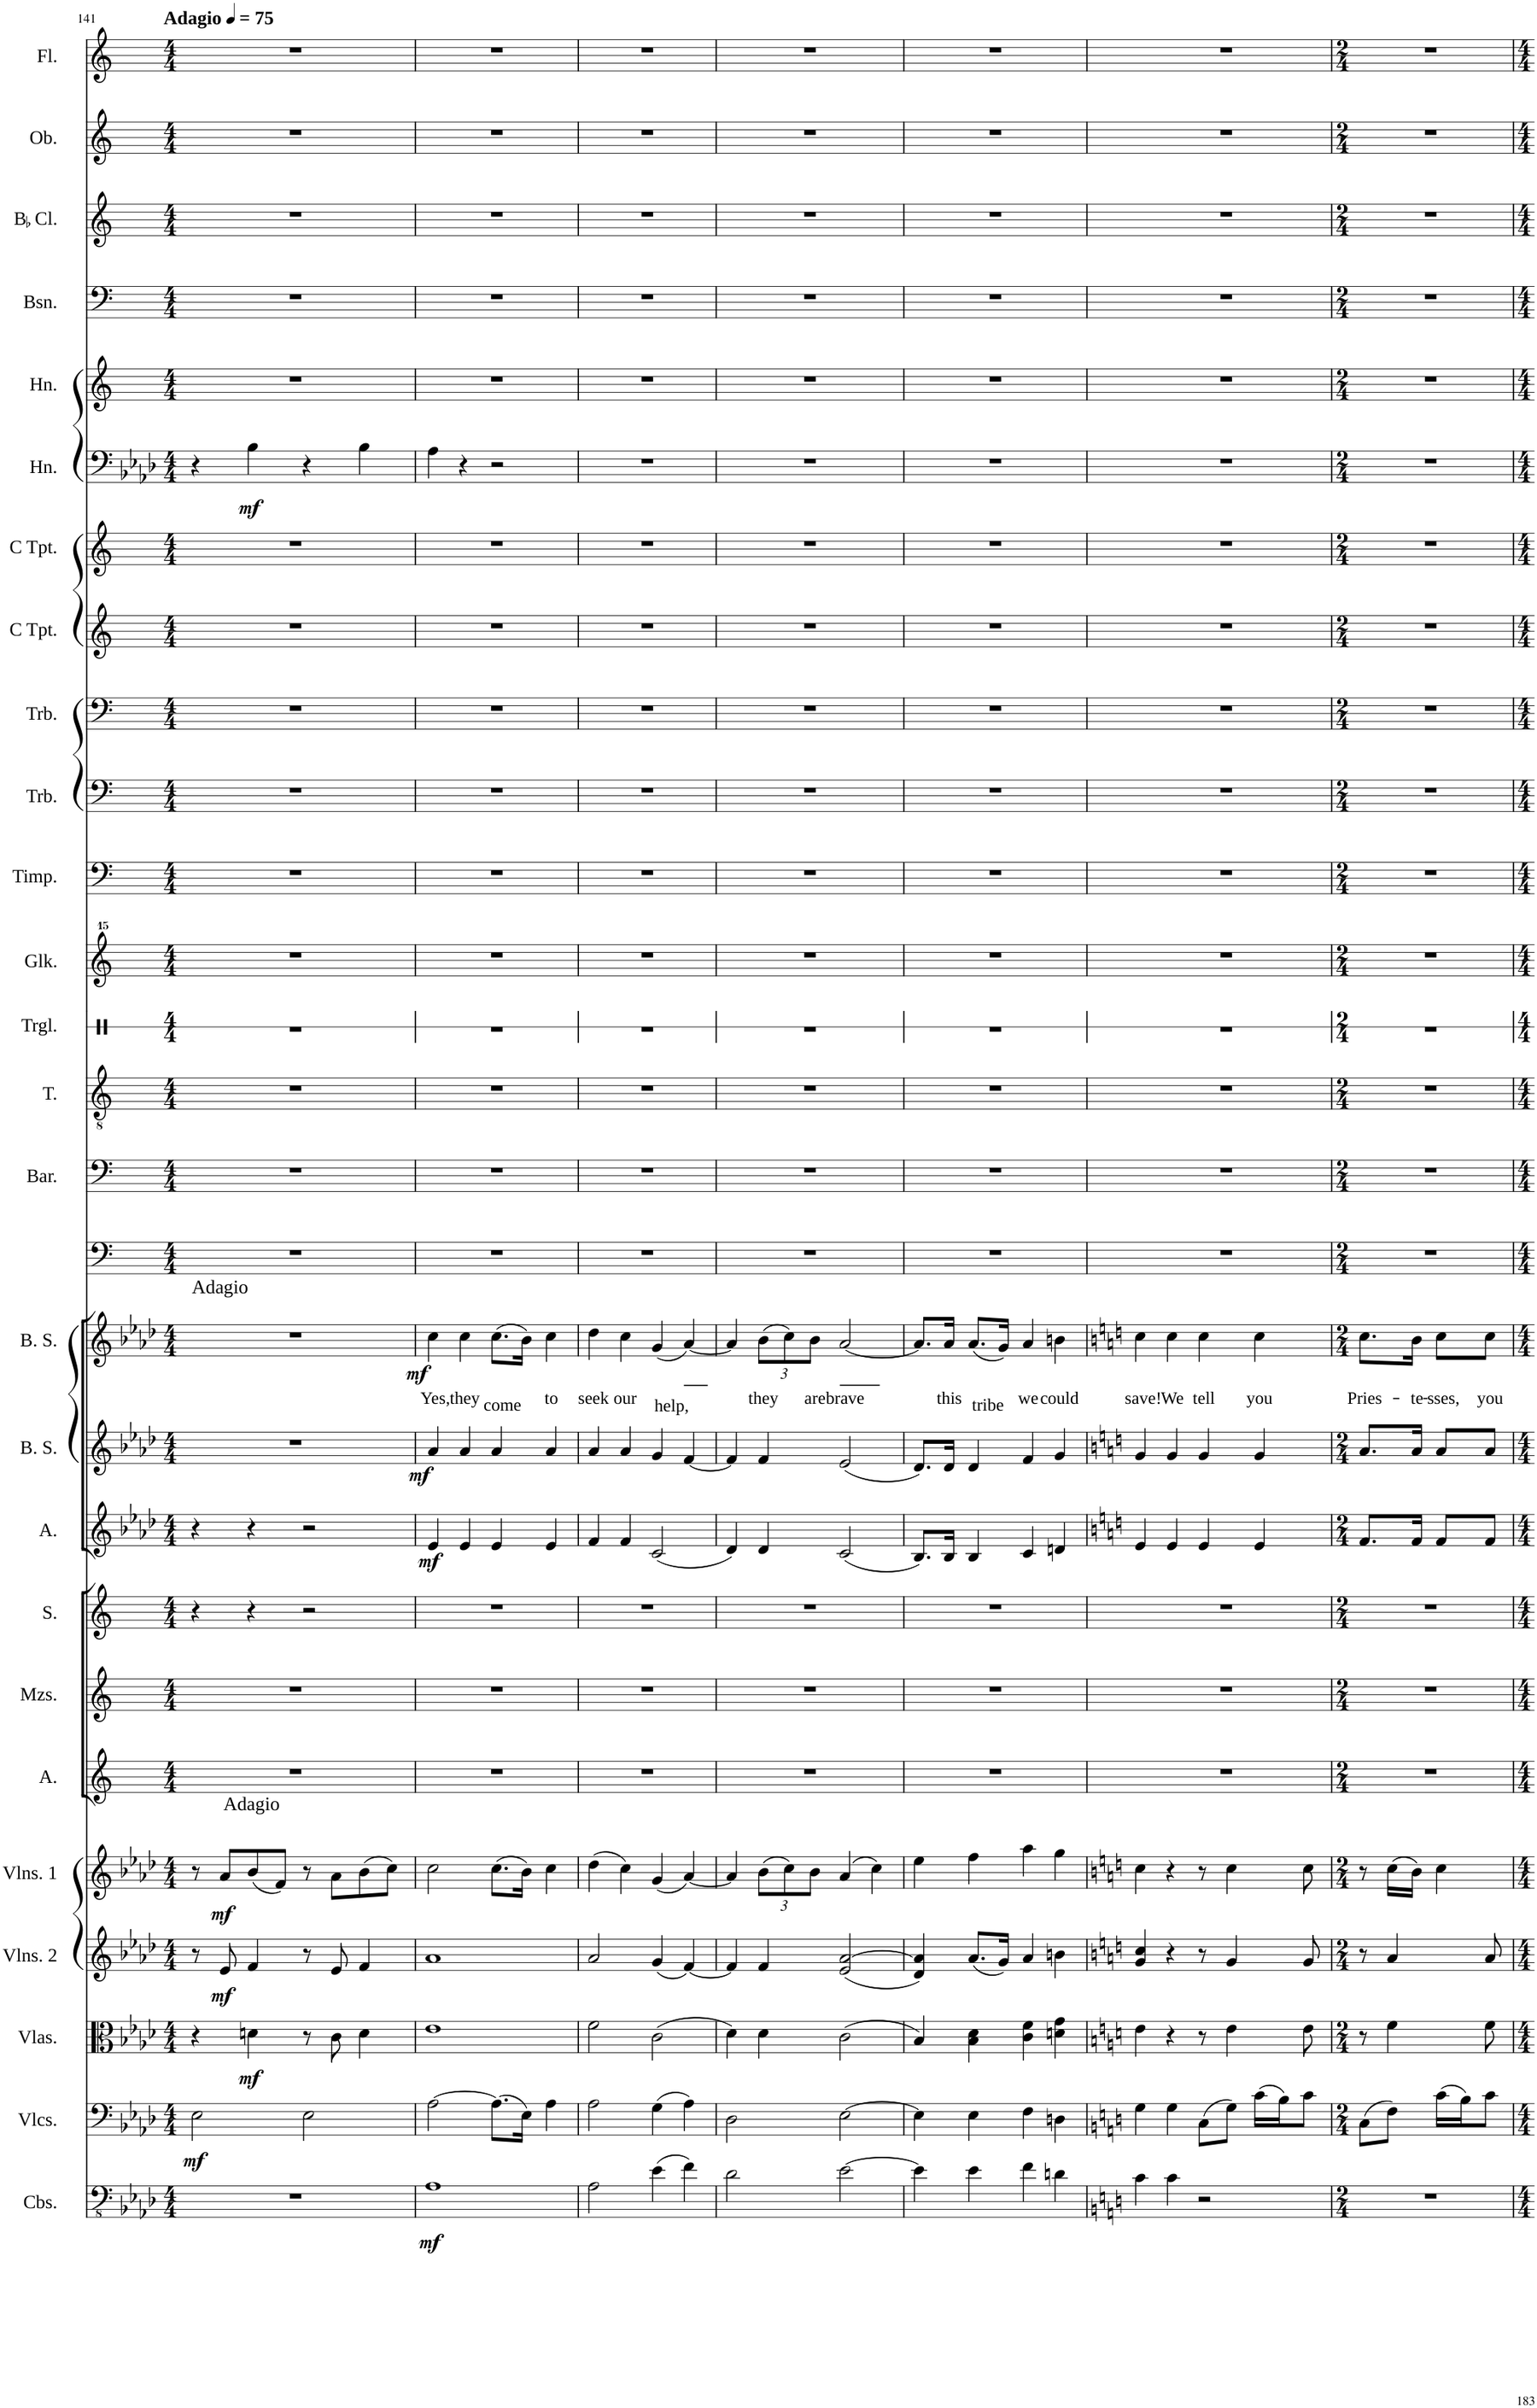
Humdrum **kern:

**kern	**dynam	**kern	**dynam	**kern	**dynam	**kern	**dynam	**kern	**dynam	**kern	**kern	**kern	**kern	**dynam	**kern	**dynam	**kern	**text	**dynam	**kern	**kern	**kern	**kern	**kern	**kern	**kern	**kern	**kern	**kern	**kern	**dynam	**kern	**kern	**kern	**kern	**kern
*part27	*part27	*part26	*part26	*part25	*part25	*part24	*part24	*part23	*part23	*part22	*part21	*part20	*part19	*part19	*part18	*part18	*part17	*part17	*part17	*part16	*part15	*part14	*part13	*part12	*part11	*part10	*part9	*part8	*part7	*part6	*part6	*part5	*part4	*part3	*part2	*part1
*staff27	*staff27	*staff26	*staff26	*staff25	*staff25	*staff24	*staff24	*staff23	*staff23	*staff22	*staff21	*staff20	*staff19	*staff19	*staff18	*staff18	*staff17	*staff17	*staff17	*staff16	*staff15	*staff14	*staff13	*staff12	*staff11	*staff10	*staff9	*staff8	*staff7	*staff6	*staff6	*staff5	*staff4	*staff3	*staff2	*staff1
*I"Contrabasses	*	*I"Violoncellos	*	*I"Violas	*	*I"Violins 2	*	*I"Violins 1	*	*I"Alto	*I"Mezzosoprano	*I"Soprano	*I"Alto	*	*I"Boy Soprano	*	*I"Boy Soprano	*	*	*I"Bass	*I"Baritone	*I"Tenor	*I"Triangle	*I"Glockenspiel	*I"Timpani	*I"Trombone	*I"Trombone	*I"C Trumpet	*I"C Trumpet	*I"Horn	*	*I"Horn	*I"Bassoon	*I"BaccidentalFlat Clarinet	*I"Oboe	*I"Flute
*I'Cbs.	*	*I'Vlcs.	*	*I'Vlas.	*	*I'Vlns. 2	*	*I'Vlns. 1	*	*I'A.	*I'Mzs.	*I'S.	*I'A.	*	*I'B. S.	*	*I'B. S.	*	*	*	*I'Bar.	*I'T.	*I'Trgl.	*I'Glk.	*I'Timp.	*I'Trb.	*I'Trb.	*I'C Tpt.	*I'C Tpt.	*I'Hn.	*	*I'Hn.	*I'Bsn.	*I'BaccidentalFlat Cl.	*I'Ob.	*I'Fl.
!!LO:PB:g=z
*clefFv4	*	*clefF4	*	*clefC3	*	*clefG2	*	*clefG2	*	*clefG2	*clefG2	*clefG2	*clefG2	*	*clefG2	*	*clefG2	*	*	*clefF4	*clefF4	*clefGv2	*clefX	*clefG^^2	*clefF4	*clefF4	*clefF4	*clefG2	*clefG2	*clefF4	*	*clefG2	*clefF4	*clefG2	*clefG2	*clefG2
*	*	*	*	*	*	*	*	*	*	*	*	*	*	*	*	*	*	*	*	*	*	*	*	*	*	*	*	*	*	*ITrd4c7	*	*ITrd4c7	*	*ITrd1c2	*	*
*k[b-e-a-d-]	*	*k[b-e-a-d-]	*	*k[b-e-a-d-]	*	*k[b-e-a-d-]	*	*k[b-e-a-d-]	*	*k[]	*k[]	*k[]	*k[b-e-a-d-]	*	*k[b-e-a-d-]	*	*k[b-e-a-d-]	*	*	*k[]	*k[]	*k[]	*k[]	*k[]	*k[]	*k[]	*k[]	*k[]	*k[]	*k[b-e-a-d-]	*	*k[]	*k[]	*k[]	*k[]	*k[]
*M4/4	*	*M4/4	*	*M4/4	*	*M4/4	*	*M4/4	*	*M4/4	*M4/4	*M4/4	*M4/4	*	*M4/4	*	*M4/4	*	*	*M4/4	*M4/4	*M4/4	*M4/4	*M4/4	*M4/4	*M4/4	*M4/4	*M4/4	*M4/4	*M4/4	*	*M4/4	*M4/4	*M4/4	*M4/4	*M4/4
*MM75	*	*MM75	*	*MM75	*	*MM75	*	*MM75	*	*MM75	*MM75	*MM75	*MM75	*	*MM75	*	*MM75	*	*	*MM75	*MM75	*MM75	*MM75	*MM75	*MM75	*MM75	*MM75	*MM75	*MM75	*MM75	*	*MM75	*MM75	*MM75	*MM75	*MM75
=141	=141	=141	=141	=141	=141	=141	=141	=141	=141	=141	=141	=141	=141	=141	=141	=141	=141	=141	=141	=141	=141	=141	=141	=141	=141	=141	=141	=141	=141	=141	=141	=141	=141	=141	=141	=141
!	!	!	!	!	!	!	!	!	!	!	!	!	!	!	!	!	!	!	!	!	!	!	!	!	!	!	!	!	!	!	!	!	!	!	!	!LO:TX:a:B:t=Adagio
!	!	!	!	!	!	!	!	!	!	!	!	!	!	!	!	!	!LO:TX:a:t=Adagio	!	!	!	!	!	!	!	!	!	!	!	!	!	!	!	!	!	!	!
!	!	!	!LO:DY:b	!	!	!	!	!	!	!	!	!	!	!	!	!	!	!	!	!	!	!	!	!	!	!	!	!	!	!	!	!	!	!	!	!
1r	.	2E-\	mf	4r	.	8r	.	8r	.	1r	1r	4r	4r	.	1r	.	1r	.	.	1r	1r	1r	1r	1r	1r	1r	1r	1r	1r	4r	.	1r	1r	1r	1r	1r
!	!	!	!	!	!	!	!LO:DY:b	!	!LO:DY:b	!	!	!	!	!	!	!	!	!	!	!	!	!	!	!	!	!	!	!	!	!	!	!	!	!	!	!
.	.	.	.	.	.	8e-/	mf	8a-/L	mf	.	.	.	.	.	.	.	.	.	.	.	.	.	.	.	.	.	.	.	.	.	.	.	.	.	.	.
!	!	!	!	!	!LO:DY:b	!	!	!	!	!	!	!	!	!	!	!	!	!	!	!	!	!	!	!	!	!	!	!	!	!	!LO:DY:b	!	!	!	!	!
.	.	.	.	4dn\	mf	4f/	.	(8b-/	.	.	.	4r	4r	.	.	.	.	.	.	.	.	.	.	.	.	.	.	.	.	4B-\	mf	.	.	.	.	.
.	.	.	.	.	.	.	.	8f/J)	.	.	.	.	.	.	.	.	.	.	.	.	.	.	.	.	.	.	.	.	.	.	.	.	.	.	.	.
.	.	2E-\	.	8r	.	8r	.	8r	.	.	.	2r	2r	.	.	.	.	.	.	.	.	.	.	.	.	.	.	.	.	4r	.	.	.	.	.	.
!	!	!	!	!	!	!	!	!LO:TX:a:t=Adagio	!	!	!	!	!	!	!	!	!	!	!	!	!	!	!	!	!	!	!	!	!	!	!	!	!	!	!	!
.	.	.	.	8c\	.	8e-/	.	8a-\L	.	.	.	.	.	.	.	.	.	.	.	.	.	.	.	.	.	.	.	.	.	.	.	.	.	.	.	.
.	.	.	.	4d\	.	4f/	.	(8b-\	.	.	.	.	.	.	.	.	.	.	.	.	.	.	.	.	.	.	.	.	.	4B-\	.	.	.	.	.	.
.	.	.	.	.	.	.	.	8cc\J)	.	.	.	.	.	.	.	.	.	.	.	.	.	.	.	.	.	.	.	.	.	.	.	.	.	.	.	.
=142	=142	=142	=142	=142	=142	=142	=142	=142	=142	=142	=142	=142	=142	=142	=142	=142	=142	=142	=142	=142	=142	=142	=142	=142	=142	=142	=142	=142	=142	=142	=142	=142	=142	=142	=142	=142
!	!LO:DY:b	!	!	!	!	!	!	!	!	!	!	!	!	!LO:DY:b	!	!LO:DY:b	!	!LO:LY:b	!LO:DY:b	!	!	!	!	!	!	!	!	!	!	!	!	!	!	!	!	!
1AA-	mf	[2A-\	.	1e-	.	1a-	.	2cc\	.	1r	1r	1r	4e-/	mf	4a-/	mf	4cc\	Yes,	mf	1r	1r	1r	1r	1r	1r	1r	1r	1r	1r	4A-\	.	1r	1r	1r	1r	1r
!	!	!	!	!	!	!	!	!	!	!	!	!	!	!	!	!	!	!LO:LY:b	!	!	!	!	!	!	!	!	!	!	!	!	!	!	!	!	!	!
.	.	.	.	.	.	.	.	.	.	.	.	.	4e-/	.	4a-/	.	4cc\	they	.	.	.	.	.	.	.	.	.	.	.	4r	.	.	.	.	.	.
!	!	!	!	!	!	!	!	!	!	!	!	!	!	!	!	!	!	!LO:LY:b	!	!	!	!	!	!	!	!	!	!	!	!	!	!	!	!	!	!
.	.	(8.A-\L]	.	.	.	.	.	(8.cc\L	.	.	.	.	4e-/	.	4a-/	.	(8.cc\L	come	.	.	.	.	.	.	.	.	.	.	.	2r	.	.	.	.	.	.
.	.	16E-\Jk)	.	.	.	.	.	16b-\Jk)	.	.	.	.	.	.	.	.	16b-\Jk)	.	.	.	.	.	.	.	.	.	.	.	.	.	.	.	.	.	.	.
!	!	!	!	!	!	!	!	!	!	!	!	!	!	!	!	!	!	!LO:LY:b	!	!	!	!	!	!	!	!	!	!	!	!	!	!	!	!	!	!
.	.	4A-\	.	.	.	.	.	4cc\	.	.	.	.	4e-/	.	4a-/	.	4cc\	to	.	.	.	.	.	.	.	.	.	.	.	.	.	.	.	.	.	.
=143	=143	=143	=143	=143	=143	=143	=143	=143	=143	=143	=143	=143	=143	=143	=143	=143	=143	=143	=143	=143	=143	=143	=143	=143	=143	=143	=143	=143	=143	=143	=143	=143	=143	=143	=143	=143
!	!	!	!	!	!	!	!	!	!	!	!	!	!	!	!	!	!	!LO:LY:b	!	!	!	!	!	!	!	!	!	!	!	!	!	!	!	!	!	!
2AA-\	.	2A-\	.	2f\	.	2a-/	.	(4dd-\	.	1r	1r	1r	4f/	.	4a-/	.	4dd-\	seek	.	1r	1r	1r	1r	1r	1r	1r	1r	1r	1r	1r	.	1r	1r	1r	1r	1r
!	!	!	!	!	!	!	!	!	!	!	!	!	!	!	!	!	!	!LO:LY:b	!	!	!	!	!	!	!	!	!	!	!	!	!	!	!	!	!	!
.	.	.	.	.	.	.	.	4cc\)	.	.	.	.	4f/	.	4a-/	.	4cc\	our	.	.	.	.	.	.	.	.	.	.	.	.	.	.	.	.	.	.
!	!	!	!	!	!	!	!	!	!	!	!	!	!	!	!	!	!	!LO:LY:b	!	!	!	!	!	!	!	!	!	!	!	!	!	!	!	!	!	!
(4E-\	.	(4G\	.	(2c\	.	(4g/	.	(4g/	.	.	.	.	(2c/	.	4g/	.	(4g/	help,	.	.	.	.	.	.	.	.	.	.	.	.	.	.	.	.	.	.
4F\)	.	4A-\)	.	.	.	[4f/)	.	[4a-/)	.	.	.	.	.	.	[4f/	.	[4a-/)	.	.	.	.	.	.	.	.	.	.	.	.	.	.	.	.	.	.	.
=144	=144	=144	=144	=144	=144	=144	=144	=144	=144	=144	=144	=144	=144	=144	=144	=144	=144	=144	=144	=144	=144	=144	=144	=144	=144	=144	=144	=144	=144	=144	=144	=144	=144	=144	=144	=144
2D-\	.	2D-\	.	4d-\)	.	4f/]	.	4a-/]	.	1r	1r	1r	4d-/)	.	4f/]	.	4a-/]	.	.	1r	1r	1r	1r	1r	1r	1r	1r	1r	1r	1r	.	1r	1r	1r	1r	1r
*	*	*	*	*	*	*	*	*Xbrackettup	*	*	*	*	*	*	*	*	*Xbrackettup	*	*	*	*	*	*	*	*	*	*	*	*	*	*	*	*	*	*	*
!	!	!	!	!	!	!	!	!	!	!	!	!	!	!	!	!	!	!LO:LY:b	!	!	!	!	!	!	!	!	!	!	!	!	!	!	!	!	!	!
.	.	.	.	4d-\	.	4f/	.	(12b-\L	.	.	.	.	4d-/	.	4f/	.	(12b-\L	they	.	.	.	.	.	.	.	.	.	.	.	.	.	.	.	.	.	.
.	.	.	.	.	.	.	.	12cc\)	.	.	.	.	.	.	.	.	12cc\)	.	.	.	.	.	.	.	.	.	.	.	.	.	.	.	.	.	.	.
!	!	!	!	!	!	!	!	!	!	!	!	!	!	!	!	!	!	!LO:LY:b	!	!	!	!	!	!	!	!	!	!	!	!	!	!	!	!	!	!
.	.	.	.	.	.	.	.	12b-\J	.	.	.	.	.	.	.	.	12b-\J	are	.	.	.	.	.	.	.	.	.	.	.	.	.	.	.	.	.	.
!	!	!	!	!	!	!	!	!	!	!	!	!	!	!	!	!	!	!LO:LY:b	!	!	!	!	!	!	!	!	!	!	!	!	!	!	!	!	!	!
[2E-\	.	[2E-\	.	(2c\	.	(2e-/ [2a-/	.	(4a-/	.	.	.	.	(2c/	.	(2e-/	.	[2a-/	brave	.	.	.	.	.	.	.	.	.	.	.	.	.	.	.	.	.	.
.	.	.	.	.	.	.	.	4cc\)	.	.	.	.	.	.	.	.	.	.	.	.	.	.	.	.	.	.	.	.	.	.	.	.	.	.	.	.
=145	=145	=145	=145	=145	=145	=145	=145	=145	=145	=145	=145	=145	=145	=145	=145	=145	=145	=145	=145	=145	=145	=145	=145	=145	=145	=145	=145	=145	=145	=145	=145	=145	=145	=145	=145	=145
4E-\]	.	4E-\]	.	4B-/)	.	4d-/ 4a-/])	.	4ee-\	.	1r	1r	1r	8.B-/L)	.	8.d-/L)	.	8.a-/L]	.	.	1r	1r	1r	1r	1r	1r	1r	1r	1r	1r	1r	.	1r	1r	1r	1r	1r
!	!	!	!	!	!	!	!	!	!	!	!	!	!	!	!	!	!	!LO:LY:b	!	!	!	!	!	!	!	!	!	!	!	!	!	!	!	!	!	!
.	.	.	.	.	.	.	.	.	.	.	.	.	16B-/Jk	.	16d-/Jk	.	16a-/Jk	this	.	.	.	.	.	.	.	.	.	.	.	.	.	.	.	.	.	.
!	!	!	!	!	!	!	!	!	!	!	!	!	!	!	!	!	!	!LO:LY:b	!	!	!	!	!	!	!	!	!	!	!	!	!	!	!	!	!	!
4E-\	.	4E-\	.	4B-\ 4d-\	.	(8.a-/L	.	4ff\	.	.	.	.	4B-/	.	4d-/	.	(8.a-/L	tribe	.	.	.	.	.	.	.	.	.	.	.	.	.	.	.	.	.	.
.	.	.	.	.	.	16g/Jk)	.	.	.	.	.	.	.	.	.	.	16g/Jk)	.	.	.	.	.	.	.	.	.	.	.	.	.	.	.	.	.	.	.
!	!	!	!	!	!	!	!	!	!	!	!	!	!	!	!	!	!	!LO:LY:b	!	!	!	!	!	!	!	!	!	!	!	!	!	!	!	!	!	!
4F\	.	4F\	.	4c\ 4f\	.	4a-/	.	4aa-\	.	.	.	.	4c/	.	4f/	.	4a-/	we	.	.	.	.	.	.	.	.	.	.	.	.	.	.	.	.	.	.
!	!	!	!	!	!	!	!	!	!	!	!	!	!	!	!	!	!	!LO:LY:b	!	!	!	!	!	!	!	!	!	!	!	!	!	!	!	!	!	!
4Dn\	.	4Dn\	.	4dn\ 4g\	.	4bn\	.	4gg\	.	.	.	.	4dn/	.	4g/	.	4bn\	could	.	.	.	.	.	.	.	.	.	.	.	.	.	.	.	.	.	.
=146	=146	=146	=146	=146	=146	=146	=146	=146	=146	=146	=146	=146	=146	=146	=146	=146	=146	=146	=146	=146	=146	=146	=146	=146	=146	=146	=146	=146	=146	=146	=146	=146	=146	=146	=146	=146
*k[]	*	*k[]	*	*k[]	*	*k[]	*	*k[]	*	*	*	*	*k[]	*	*k[]	*	*k[]	*	*	*	*	*	*	*	*	*	*	*	*	*	*	*	*	*	*	*
!	!	!	!	!	!	!	!	!	!	!	!	!	!	!	!	!	!	!LO:LY:b	!	!	!	!	!	!	!	!	!	!	!	!	!	!	!	!	!	!
4C\	.	4G\	.	4e\	.	4g/ 4cc/	.	4cc\	.	1r	1r	1r	4e/	.	4g/	.	4cc\	save!	.	1r	1r	1r	1r	1r	1r	1r	1r	1r	1r	1r	.	1r	1r	1r	1r	1r
!	!	!	!	!	!	!	!	!	!	!	!	!	!	!	!	!	!	!LO:LY:b	!	!	!	!	!	!	!	!	!	!	!	!	!	!	!	!	!	!
4C\	.	4G\	.	4r	.	4r	.	4r	.	.	.	.	4e/	.	4g/	.	4cc\	We	.	.	.	.	.	.	.	.	.	.	.	.	.	.	.	.	.	.
!	!	!	!	!	!	!	!	!	!	!	!	!	!	!	!	!	!	!LO:LY:b	!	!	!	!	!	!	!	!	!	!	!	!	!	!	!	!	!	!
2r	.	(8C\L	.	8r	.	8r	.	8r	.	.	.	.	4e/	.	4g/	.	4cc\	tell	.	.	.	.	.	.	.	.	.	.	.	.	.	.	.	.	.	.
.	.	8G\J)	.	4e\	.	4g/	.	4cc\	.	.	.	.	.	.	.	.	.	.	.	.	.	.	.	.	.	.	.	.	.	.	.	.	.	.	.	.
!	!	!	!	!	!	!	!	!	!	!	!	!	!	!	!	!	!	!LO:LY:b	!	!	!	!	!	!	!	!	!	!	!	!	!	!	!	!	!	!
.	.	(16c\LL	.	.	.	.	.	.	.	.	.	.	4e/	.	4g/	.	4cc\	you	.	.	.	.	.	.	.	.	.	.	.	.	.	.	.	.	.	.
.	.	16B\J)	.	.	.	.	.	.	.	.	.	.	.	.	.	.	.	.	.	.	.	.	.	.	.	.	.	.	.	.	.	.	.	.	.	.
.	.	8c\J	.	8e\	.	8g/	.	8cc\	.	.	.	.	.	.	.	.	.	.	.	.	.	.	.	.	.	.	.	.	.	.	.	.	.	.	.	.
=147	=147	=147	=147	=147	=147	=147	=147	=147	=147	=147	=147	=147	=147	=147	=147	=147	=147	=147	=147	=147	=147	=147	=147	=147	=147	=147	=147	=147	=147	=147	=147	=147	=147	=147	=147	=147
*M2/4	*	*M2/4	*	*M2/4	*	*M2/4	*	*M2/4	*	*M2/4	*M2/4	*M2/4	*M2/4	*	*M2/4	*	*M2/4	*	*	*M2/4	*M2/4	*M2/4	*M2/4	*M2/4	*M2/4	*M2/4	*M2/4	*M2/4	*M2/4	*M2/4	*	*M2/4	*M2/4	*M2/4	*M2/4	*M2/4
!	!	!	!	!	!	!	!	!	!	!	!	!	!	!	!	!	!	!LO:LY:b	!	!	!	!	!	!	!	!	!	!	!	!	!	!	!	!	!	!
2r	.	(8C\L	.	8r	.	8r	.	8r	.	2r	2r	2r	8.f/L	.	8.a/L	.	8.cc\L	Pries-	.	2r	2r	2r	2r	2r	2r	2r	2r	2r	2r	2r	.	2r	2r	2r	2r	2r
.	.	8F\J)	.	4f\	.	4a/	.	(16cc\LL	.	.	.	.	.	.	.	.	.	.	.	.	.	.	.	.	.	.	.	.	.	.	.	.	.	.	.	.
!	!	!	!	!	!	!	!	!	!	!	!	!	!	!	!	!	!	!LO:LY:b	!	!	!	!	!	!	!	!	!	!	!	!	!	!	!	!	!	!
.	.	.	.	.	.	.	.	16b\JJ)	.	.	.	.	16f/Jk	.	16a/Jk	.	16b\Jk	-te-	.	.	.	.	.	.	.	.	.	.	.	.	.	.	.	.	.	.
!	!	!	!	!	!	!	!	!	!	!	!	!	!	!	!	!	!	!LO:LY:b	!	!	!	!	!	!	!	!	!	!	!	!	!	!	!	!	!	!
.	.	(16c\LL	.	.	.	.	.	4cc\	.	.	.	.	8f/L	.	8a/L	.	8cc\L	-sses,	.	.	.	.	.	.	.	.	.	.	.	.	.	.	.	.	.	.
.	.	16B\J)	.	.	.	.	.	.	.	.	.	.	.	.	.	.	.	.	.	.	.	.	.	.	.	.	.	.	.	.	.	.	.	.	.	.
!	!	!	!	!	!	!	!	!	!	!	!	!	!	!	!	!	!	!LO:LY:b	!	!	!	!	!	!	!	!	!	!	!	!	!	!	!	!	!	!
.	.	8c\J	.	8f\	.	8a/	.	.	.	.	.	.	8f/J	.	8a/J	.	8cc\J	you	.	.	.	.	.	.	.	.	.	.	.	.	.	.	.	.	.	.
=	=	=	=	=	=	=	=	=	=	=	=	=	=	=	=	=	=	=	=	=	=	=	=	=	=	=	=	=	=	=	=	=	=	=	=	=
*-	*-	*-	*-	*-	*-	*-	*-	*-	*-	*-	*-	*-	*-	*-	*-	*-	*-	*-	*-	*-	*-	*-	*-	*-	*-	*-	*-	*-	*-	*-	*-	*-	*-	*-	*-	*-
